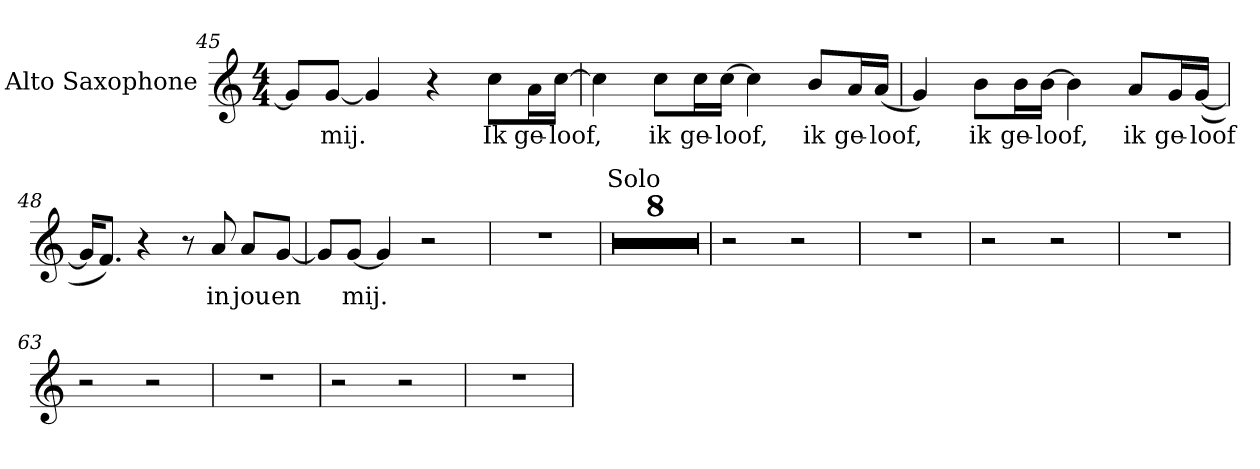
**kern	**text
*part1	*part1
*staff1	*staff1
*I"Alto Saxophone	*
*I'Alto Sax.	*
*clefG2	*
*k[]	*
*C:	*
*M4/4	*
=45	=45
8gL]	.
!	!LO:LY:b
[8gJ	mij.
4g]	.
4r	.
!	!LO:LY:b
8ccL	Ik
!	!LO:LY:b
16aL	ge-
!	!LO:LY:b
[16ccJJ	-loof,
!!LO:LB:g=z
=46	=46
4cc]	.
!	!LO:LY:b
8ccL	ik
!	!LO:LY:b
16ccL	ge-
!	!LO:LY:b
[16ccJJ	-loof,
4cc]	.
!	!LO:LY:b
8bL	ik
!	!LO:LY:b
16aL	ge-
!	!LO:LY:b
(16aJJ	-loof,
=47	=47
4g)	.
!	!LO:LY:b
8bL	ik
!	!LO:LY:b
16bL	ge-
!	!LO:LY:b
[16bJJ	-loof,
4b]	.
!	!LO:LY:b
8aL	ik
!	!LO:LY:b
16gL	ge-
!	!LO:LY:b
([16gJJ	-loof
=48	=48
16gKL]	.
8.fJ)	.
4r	.
8r	.
!	!LO:LY:b
8a	in
!	!LO:LY:b
8aL	jou
!	!LO:LY:b
[8gJ	en
=49	=49
8gL]	.
!	!LO:LY:b
[8gJ	mij.
4g]	.
2r	.
=50	=50
1r	.
!!LO:LB:g=z
=51	=51
!LO:TX:a:t=Solo	!
1r	.
=52	=52
1r	.
=53	=53
1r	.
=54	=54
1r	.
=55	=55
1r	.
=56	=56
1r	.
=57	=57
1r	.
=58	=58
1r	.
!!LO:LB:g=z
=59	=59
2r	.
2r	.
=60	=60
1r	.
=61	=61
2r	.
2r	.
=62	=62
1r	.
=63	=63
2r	.
2r	.
=64	=64
1r	.
=65	=65
2r	.
2r	.
=66	=66
1r	.
=	=
*-	*-
